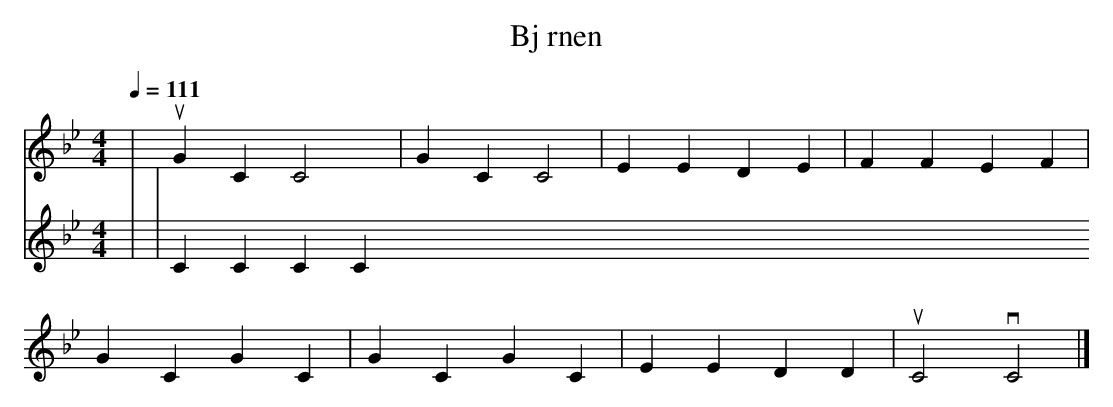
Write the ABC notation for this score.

X:1
T: Bj rnen
M: 4/4
L: 1/4
Q: 111
K: Bb
[V:1] | uGC C2 | GC C2 | EE DE | FF EF |
[V:2] |
[V:1] GC GC | GC GC | EE DD | uC2 vC2 |]
[V:2] | CCCC
